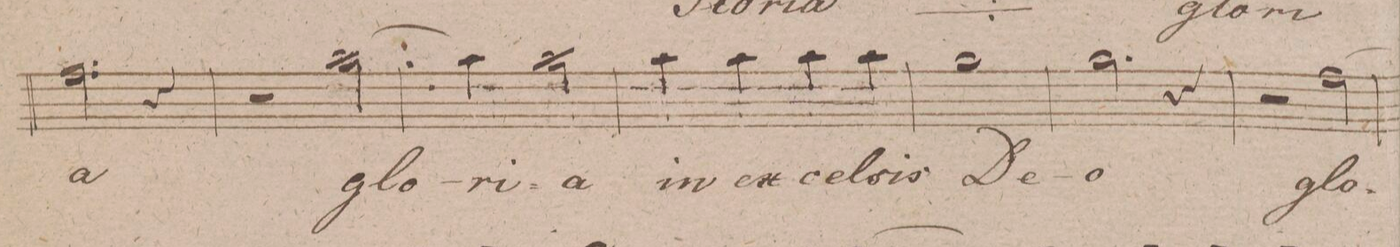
**kern	**text	**text	**dynam
*I"Alto.	*	*	*
*clefC3	*	*	*
*k[f#c#g#d#]	*	*	*
*met(c)	*	*	*
*M4/4	*	*	*
2.g#\	-a	.	.
4r	.	.	.
=9	=9	=9	=9
2r	.	.	.
[2b\	glo-	.	.
=10	=10	=10	=10
4b]\	.	.	.
4b\	-ri-	.	.
2b\	-a	.	.
=11	=11	=11	=11
4b\	in	.	.
4b\	ex-	.	.
4b\	-cel-	.	.
4b\	-sis	.	.
=12	=12	=12	=12
1a\	De-	.	.
=13	=13	=13	=13
2.a\	-o,	.	.
4r	.	.	.
=14	=14	=14	=14
2r	.	.	.
[2g#\	glo-	.	.
=15	=15	=15	=15
*-	*-	*-	*-
